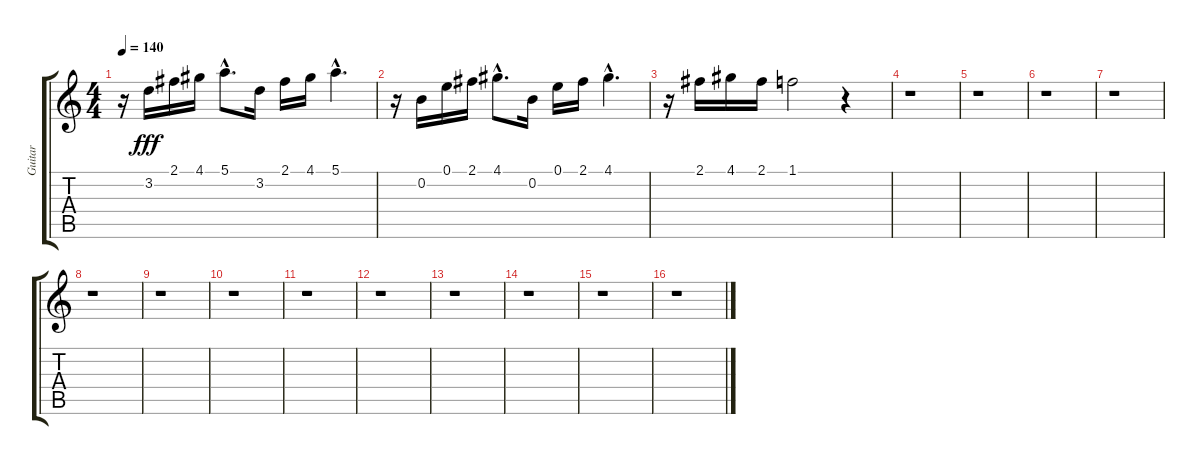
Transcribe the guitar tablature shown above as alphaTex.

\track ("Guitar" "Guitar") {instrument acousticguitarsteel}
\staff {score tabs}
\tuning (E4 B3 G3 D3 A2 E2) {hide}
\ts (4 4)
\tempo 140
\clef g2
\ks c
r.16{dy fff} 3.2.16 2.1.16 4.1.16 5.1{hac}.8{d} 3.2.16 2.1.16 4.1.16 5.1{hac}.4{d} |
r.16 0.2.16 0.1.16 2.1.16 4.1{hac}.8{d} 0.2.16 0.1.16 2.1.16 4.1{hac}.4{d} |
r.16 2.1.16 4.1.16 2.1.16 1.1.2 r.4 |
r.1 |
r.1 |
r.1 |
r.1 |
r.1 |
r.1 |
r.1 |
r.1 |
r.1 |
r.1 |
r.1 |
r.1 |
r.1
